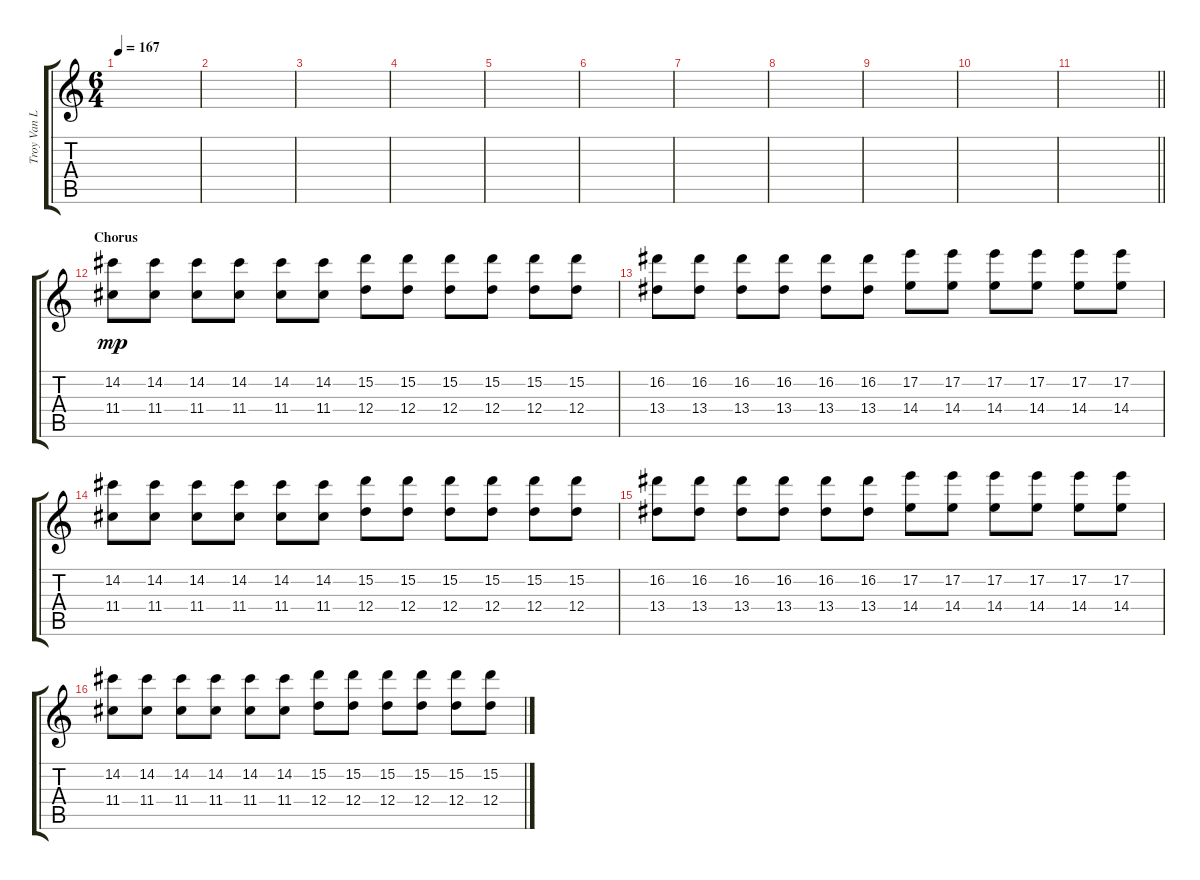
\track ("Troy Van Leeuwen" "Troy Van L") {instrument overdrivenguitar}
\staff {score tabs}
\tuning (E4 B3 G3 D3 A2 E2) {hide}
\ts (6 4)
\tempo 167
\clef g2
\ks c
|
|
|
|
|
|
|
|
|
|
\barLineRight lightlight
|
\section ("" "Chorus")
(14.2 11.4).8{dy mp} (14.2 11.4).8 (14.2 11.4).8 (14.2 11.4).8 (14.2 11.4).8 (14.2 11.4).8 (15.2 12.4).8 (15.2 12.4).8 (15.2 12.4).8 (15.2 12.4).8 (15.2 12.4).8 (15.2 12.4).8 |
(16.2 13.4).8 (16.2 13.4).8 (16.2 13.4).8 (16.2 13.4).8 (16.2 13.4).8 (16.2 13.4).8 (17.2 14.4).8 (17.2 14.4).8 (17.2 14.4).8 (17.2 14.4).8 (17.2 14.4).8 (17.2 14.4).8 |
(14.2 11.4).8 (14.2 11.4).8 (14.2 11.4).8 (14.2 11.4).8 (14.2 11.4).8 (14.2 11.4).8 (15.2 12.4).8 (15.2 12.4).8 (15.2 12.4).8 (15.2 12.4).8 (15.2 12.4).8 (15.2 12.4).8 |
(16.2 13.4).8 (16.2 13.4).8 (16.2 13.4).8 (16.2 13.4).8 (16.2 13.4).8 (16.2 13.4).8 (17.2 14.4).8 (17.2 14.4).8 (17.2 14.4).8 (17.2 14.4).8 (17.2 14.4).8 (17.2 14.4).8 |
(14.2 11.4).8 (14.2 11.4).8 (14.2 11.4).8 (14.2 11.4).8 (14.2 11.4).8 (14.2 11.4).8 (15.2 12.4).8 (15.2 12.4).8 (15.2 12.4).8 (15.2 12.4).8 (15.2 12.4).8 (15.2 12.4).8
